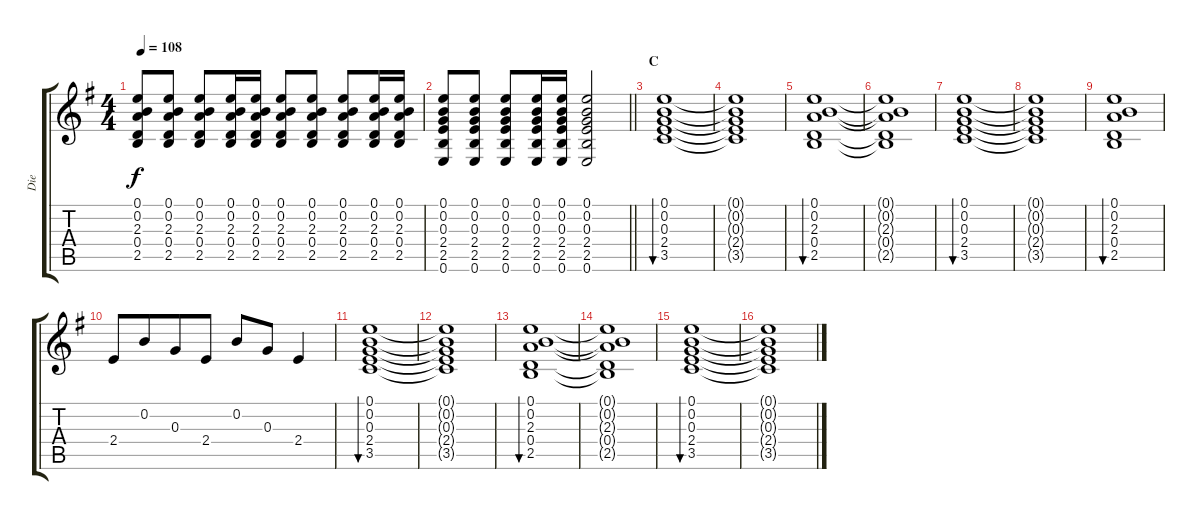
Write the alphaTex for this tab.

\track ("Die" "Die") {instrument acousticguitarsteel}
\staff {score tabs}
\tuning (E4 B3 G3 D3 A2 E2) {hide}
\ts (4 4)
\tempo 108
\clef g2
\ks eminor
(0.1 0.2 2.3 0.4 2.5).8{dy f} (0.1 0.2 2.3 0.4 2.5).8 (0.1 0.2 2.3 0.4 2.5).8 (0.1 0.2 2.3 0.4 2.5).16 (0.1 0.2 2.3 0.4 2.5).16 (0.1 0.2 2.3 0.4 2.5).8 (0.1 0.2 2.3 0.4 2.5).8 (0.1 0.2 2.3 0.4 2.5).8 (0.1 0.2 2.3 0.4 2.5).16 (0.1 0.2 2.3 0.4 2.5).16 |
\barLineRight lightlight
(0.1 0.2 0.3 2.4 2.5 0.6).8 (0.1 0.2 0.3 2.4 2.5 0.6).8 (0.1 0.2 0.3 2.4 2.5 0.6).8 (0.1 0.2 0.3 2.4 2.5 0.6).16 (0.1 0.2 0.3 2.4 2.5 0.6).16 (0.1 0.2 0.3 2.4 2.5 0.6).2 |
\section ("" "C")
(0.1 0.2 0.3 2.4 3.5).1{bu 240} |
(0.1{t} 0.2{t} 0.3{t} 2.4{t} 3.5{t}).1 |
(0.1 0.2 2.3 0.4 2.5).1{bu 240} |
(0.1{t} 0.2{t} 2.3{t} 0.4{t} 2.5{t}).1 |
(0.1 0.2 0.3 2.4 3.5).1{bu 240} |
(0.1{t} 0.2{t} 0.3{t} 2.4{t} 3.5{t}).1 |
(0.1 0.2 2.3 0.4 2.5).1{bu 240} |
2.4.8 0.2.8{beam merge} 0.3.8 2.4.8 0.2.8 0.3.8 2.4.4 |
(0.1 0.2 0.3 2.4 3.5).1{bu 240} |
(0.1{t} 0.2{t} 0.3{t} 2.4{t} 3.5{t}).1 |
(0.1 0.2 2.3 0.4 2.5).1{bu 240} |
(0.1{t} 0.2{t} 2.3{t} 0.4{t} 2.5{t}).1 |
(0.1 0.2 0.3 2.4 3.5).1{bu 240} |
(0.1{t} 0.2{t} 0.3{t} 2.4{t} 3.5{t}).1
